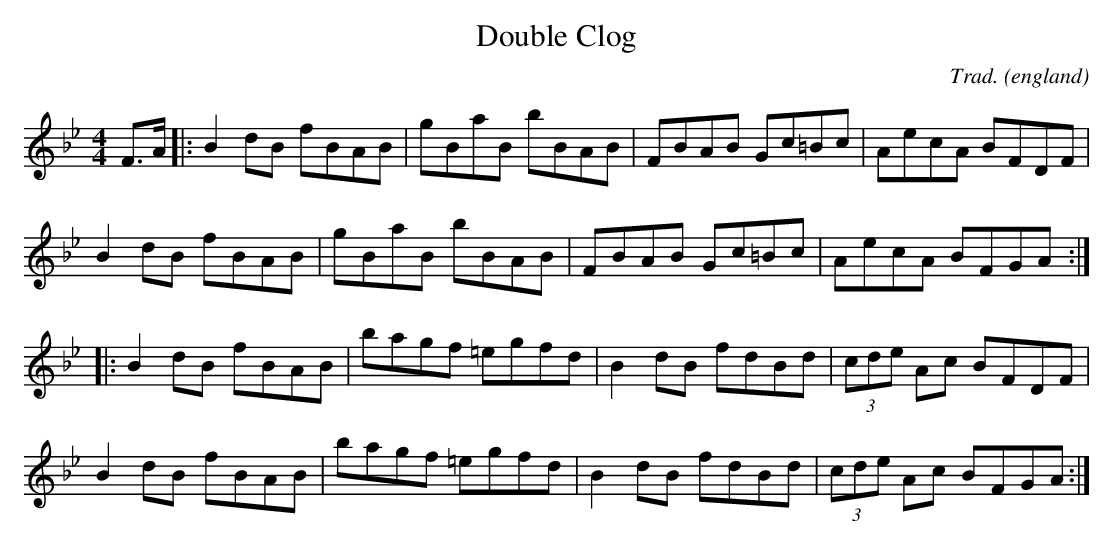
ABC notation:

X:1
T:Double Clog
O:england
M:4/4
L:1/8
C:Trad.
K:Bb
F>A|:B2dB fBAB|gBaB bBAB|FBAB Gc=Bc|AecA BFDF|
B2 dB fBAB|gBaB bBAB|FBAB Gc=Bc|AecA BFGA:|
|:B2 dB fBAB|bagf =egfd|B2dB fdBd|(3cde Ac BFDF|
B2 dB fBAB|bagf =egfd|B2 dB fdBd|(3cde Ac BFGA:|
